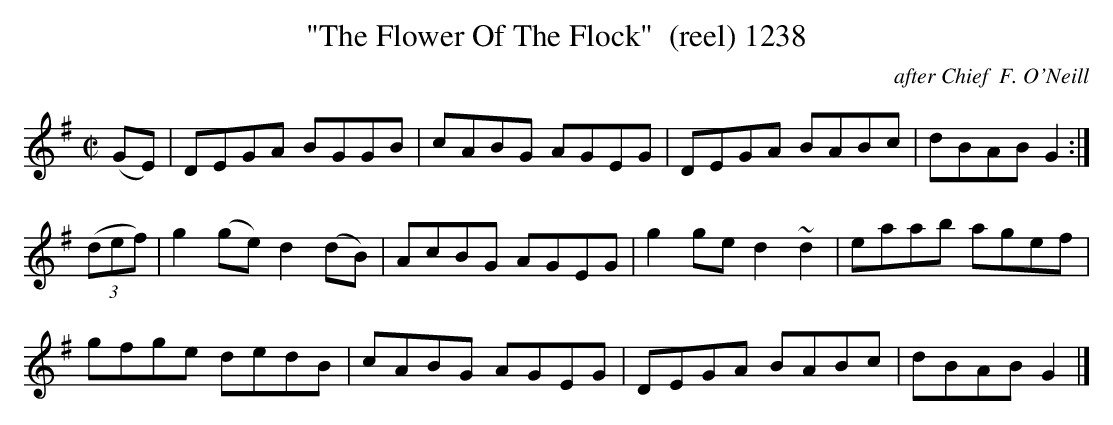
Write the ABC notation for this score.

X:1
T:"The Flower Of The Flock"  (reel) 1238
C:after Chief  F. O'Neill
BRENNAN July 2003 (HTTP://WWW.SOSYOURMOM.COM)
M:C|
L:1/8
K:G
(GE)|DEGA BGGB|cABG AGEG|DEGA BABc|dBAB G2:|
(3(def)|g2(ge) d2(dB)|AcBG AGEG|g2ge d2~d2|eaab agef|
gfge dedB|cABG AGEG|DEGA BABc|dBAB G2|]
